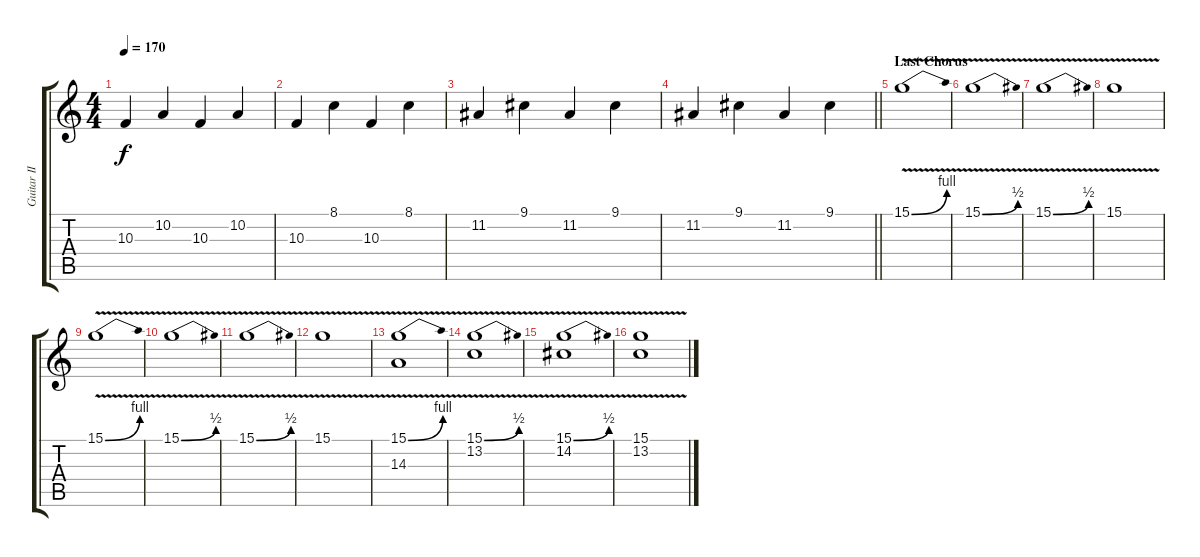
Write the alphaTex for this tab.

\track ("Guitar II" "Guitar II") {instrument pad3polysynth}
\staff {score tabs}
\tuning (E4 B3 G3 D3 A2 E2) {hide}
\ts (4 4)
\tempo 170
\clef g2
\ks c
10.3.4{dy f} 10.2.4 10.3.4 10.2.4 |
10.3.4 8.1.4 10.3.4 8.1.4 |
11.2.4 9.1.4 11.2.4 9.1.4 |
\barLineRight lightlight
11.2.4 9.1.4 11.2.4 9.1.4 |
\section ("" "Last Chorus")
15.1{be (bend 0 0 60 4) v}.1{volume 12 instrument overdrivenguitar} |
15.1{be (bend 0 0 60 2) v}.1 |
15.1{be (bend 0 0 60 2) v}.1 |
15.1{v}.1 |
15.1{be (bend 0 0 60 4) v}.1 |
15.1{be (bend 0 0 60 2) v}.1 |
15.1{be (bend 0 0 60 2) v}.1 |
15.1{v}.1 |
(15.1{be (bend 0 0 60 4) v} 14.3).1 |
(15.1{be (bend 0 0 60 2) v} 13.2).1 |
(15.1{be (bend 0 0 60 2) v} 14.2).1 |
(15.1{v} 13.2).1
